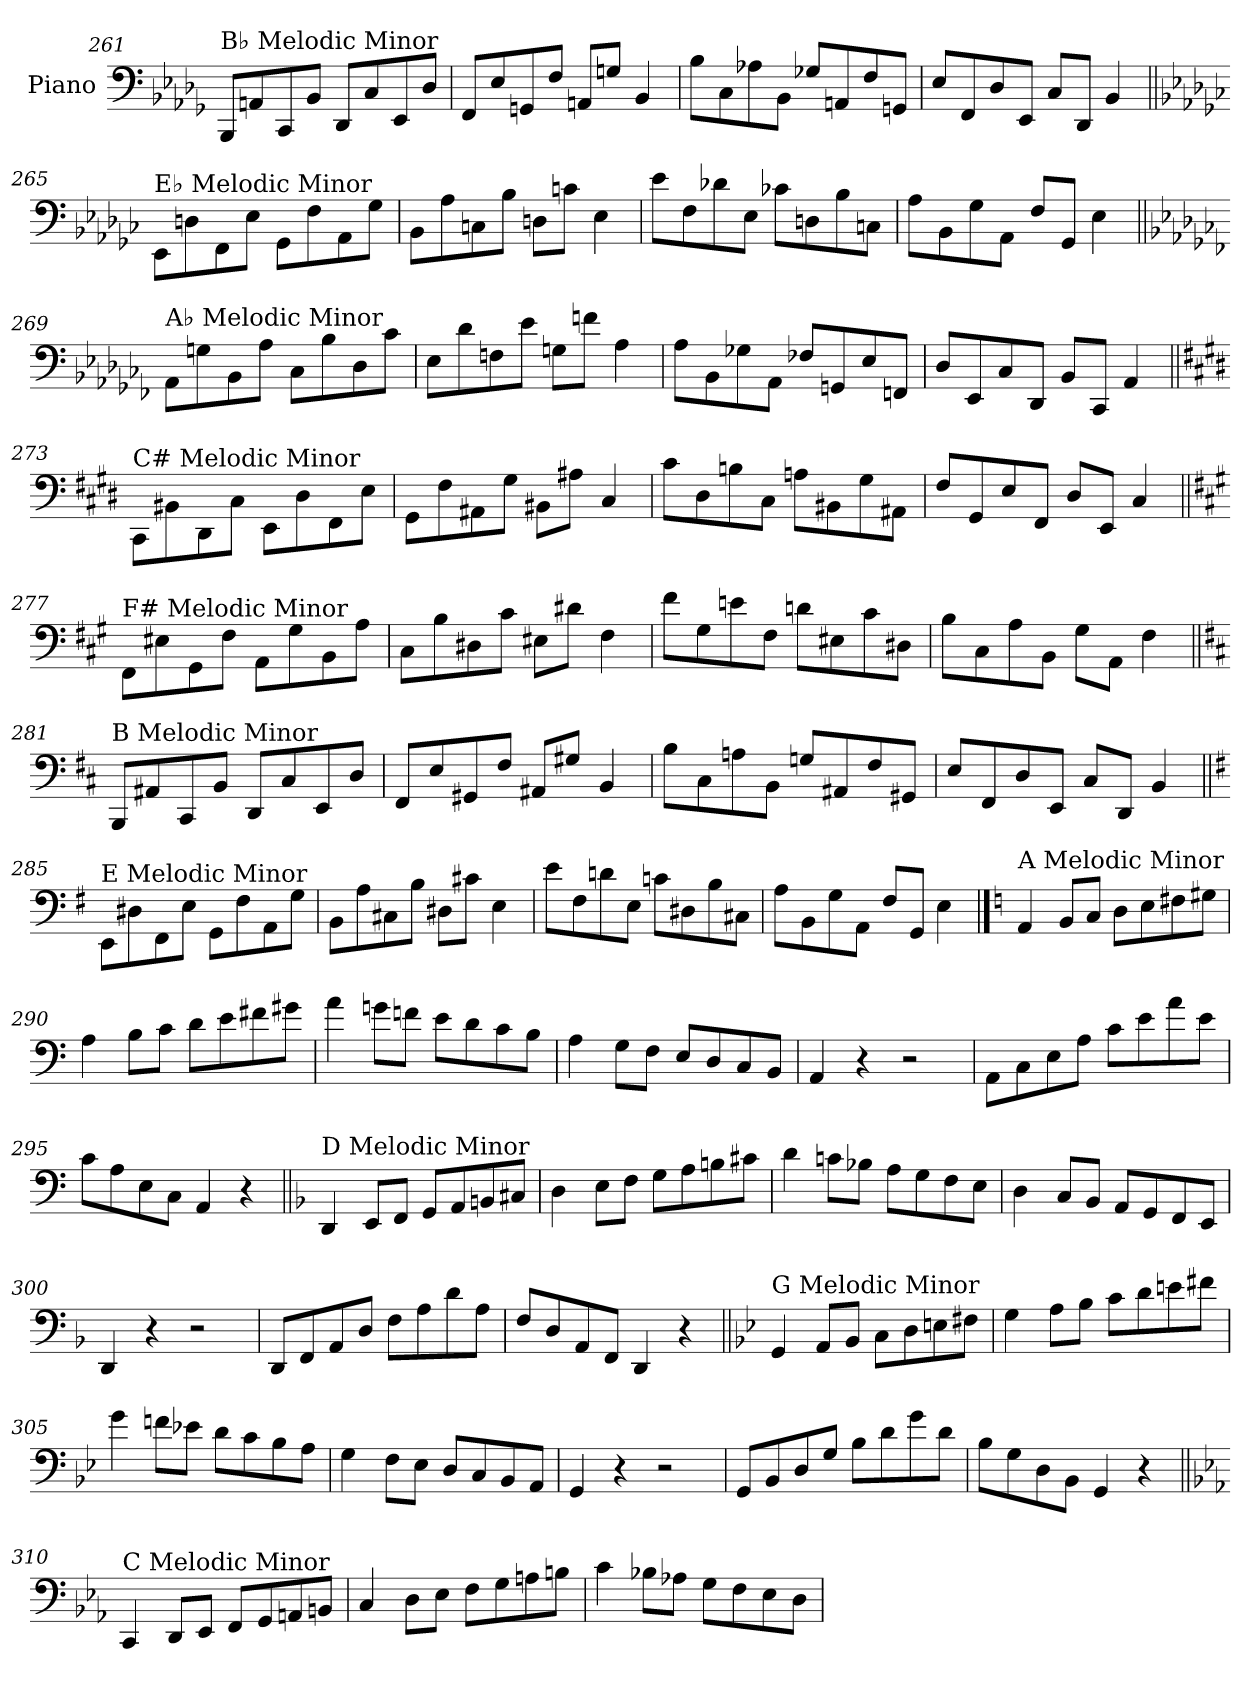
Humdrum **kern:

**kern
*part1
*staff1
*I"Piano
*I'Pno.
!!LO:LB:g=z
*clefF4
*k[b-e-a-d-g-]
=261
!LO:TX:a:t=B♭ Melodic Minor
8BBB-/L
8AAn/
8CC/
8BB-/J
8DD-/L
8C/
8EE-/
8D-/J
=262
8FF/L
8E-/
8GGn/
8F/J
8AAn/L
8Gn/J
4BB-/
=263
8B-\L
8C\
8A-X\
8BB-\J
8G-X/L
8AAn/
8F/
8GGn/J
=264
8E-/L
8FF/
8D-/
8EE-/J
8C/L
8DD-/J
4BB-/
!!LO:PB:g=z
=265||
*k[b-e-a-d-g-c-]
!LO:TX:a:t=E♭ Melodic Minor
8EE-\L
8Dn\
8FF\
8E-\J
8GG-\L
8F\
8AA-\
8G-\J
=266
8BB-\L
8A-\
8Cn\
8B-\J
8Dn\L
8cn\J
4E-\
=267
8e-\L
8F\
8d-X\
8E-\J
8c-X\L
8Dn\
8B-\
8Cn\J
=268
8A-\L
8BB-\
8G-\
8AA-\J
8F/L
8GG-/J
4E-\
!!LO:LB:g=z
=269||
*k[b-e-a-d-g-c-f-]
!LO:TX:a:t=A♭ Melodic Minor
8AA-\L
8Gn\
8BB-\
8A-\J
8C-\L
8B-\
8D-\
8c-\J
=270
8E-\L
8d-\
8Fn\
8e-\J
8Gn\L
8fn\J
4A-\
=271
8A-\L
8BB-\
8G-X\
8AA-\J
8F-X/L
8GGn/
8E-/
8FFn/J
=272
8D-/L
8EE-/
8C-/
8DD-/J
8BB-/L
8CC-/J
4AA-/
!!LO:LB:g=z
=273||
*k[f#c#g#d#]
!LO:TX:a:t=C# Melodic Minor
8CC#\L
8BB#X\
8DD#\
8C#\J
8EE\L
8D#\
8FF#\
8E\J
=274
8GG#\L
8F#\
8AA#X\
8G#\J
8BB#X\L
8A#X\J
4C#/
=275
8c#\L
8D#\
8Bn\
8C#\J
8An\L
8BB#X\
8G#\
8AA#X\J
=276
8F#/L
8GG#/
8E/
8FF#/J
8D#/L
8EE/J
4C#/
!!LO:LB:g=z
=277||
*k[f#c#g#]
!LO:TX:a:t=F# Melodic Minor
8FF#\L
8E#X\
8GG#\
8F#\J
8AA\L
8G#\
8BB\
8A\J
=278
8C#\L
8B\
8D#X\
8c#\J
8E#X\L
8d#X\J
4F#\
=279
8f#\L
8G#\
8en\
8F#\J
8dn\L
8E#X\
8c#\
8D#X\J
=280
8B\L
8C#\
8A\
8BB\J
8G#\L
8AA\J
4F#\
!!LO:LB:g=z
=281||
*k[f#c#]
!LO:TX:a:t=B Melodic Minor
8BBB/L
8AA#X/
8CC#/
8BB/J
8DD/L
8C#/
8EE/
8D/J
=282
8FF#/L
8E/
8GG#X/
8F#/J
8AA#X/L
8G#X/J
4BB/
=283
8B\L
8C#\
8An\
8BB\J
8Gn/L
8AA#X/
8F#/
8GG#X/J
=284
8E/L
8FF#/
8D/
8EE/J
8C#/L
8DD/J
4BB/
!!LO:LB:g=z
=285||
*k[f#]
!LO:TX:a:t=E Melodic Minor
8EE\L
8D#X\
8FF#\
8E\J
8GG\L
8F#\
8AA\
8G\J
=286
8BB\L
8A\
8C#X\
8B\J
8D#X\L
8c#X\J
4E\
=287
8e\L
8F#\
8dn\
8E\J
8cn\L
8D#X\
8B\
8C#X\J
=288
8A\L
8BB\
8G\
8AA\J
8F#/L
8GG/J
4E\
!!LO:PB:g=z
==289
*k[]
!LO:TX:a:t=A Melodic Minor
4AA/
8BB/L
8C/J
8D\L
8E\
8F#X\
8G#X\J
=290
4A\
8B\L
8c\J
8d\L
8e\
8f#X\
8g#X\J
=291
4a\
8gn\L
8fn\J
8e\L
8d\
8c\
8B\J
=292
4A\
8G\L
8F\J
8E/L
8D/
8C/
8BB/J
=293
4AA/
4r
2r
=294
8AA\L
8C\
8E\
8A\J
8c\L
8e\
8a\
8e\J
=295
8c\L
8A\
8E\
8C\J
4AA/
4r
!!LO:LB:g=z
=296||
*k[b-]
!LO:TX:a:t=D Melodic Minor
4DD/
8EE/L
8FF/J
8GG/L
8AA/
8BBn/
8C#X/J
=297
4D\
8E\L
8F\J
8G\L
8A\
8Bn\
8c#X\J
=298
4d\
8cn\L
8B-X\J
8A\L
8G\
8F\
8E\J
=299
4D\
8C/L
8BB-/J
8AA/L
8GG/
8FF/
8EE/J
=300
4DD/
4r
2r
=301
8DD/L
8FF/
8AA/
8D/J
8F\L
8A\
8d\
8A\J
=302
8F/L
8D/
8AA/
8FF/J
4DD/
4r
!!LO:LB:g=z
=303||
*k[b-e-]
!LO:TX:a:t=G Melodic Minor
4GG/
8AA/L
8BB-/J
8C\L
8D\
8En\
8F#X\J
=304
4G\
8A\L
8B-\J
8c\L
8d\
8en\
8f#X\J
=305
4g\
8fn\L
8e-X\J
8d\L
8c\
8B-\
8A\J
=306
4G\
8F\L
8E-\J
8D/L
8C/
8BB-/
8AA/J
=307
4GG/
4r
2r
=308
8GG/L
8BB-/
8D/
8G/J
8B-\L
8d\
8g\
8d\J
=309
8B-\L
8G\
8D\
8BB-\J
4GG/
4r
!!LO:LB:g=z
=310||
*k[b-e-a-]
!LO:TX:a:t=C Melodic Minor
4CC/
8DD/L
8EE-/J
8FF/L
8GG/
8AAn/
8BBn/J
=311
4C/
8D\L
8E-\J
8F\L
8G\
8An\
8Bn\J
=312
4c\
8B-X\L
8A-X\J
8G\L
8F\
8E-\
8D\J
=
*-
